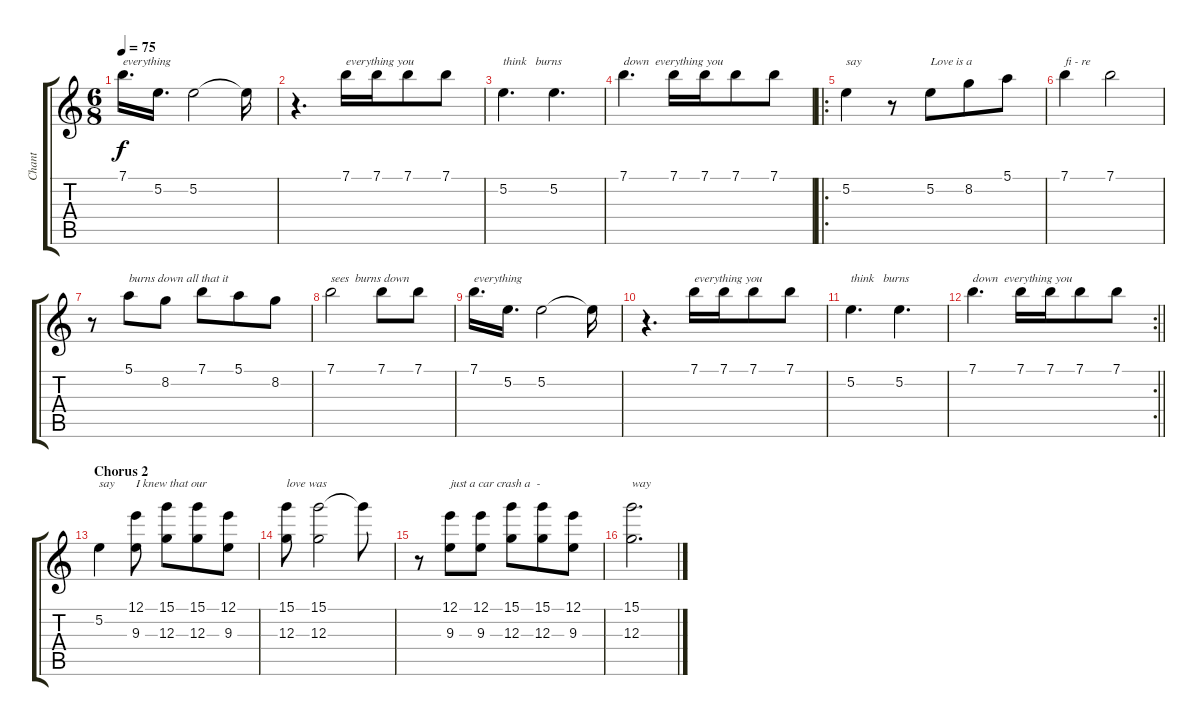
\track ("Chant" "Chant") {instrument electricguitarjazz}
\staff {score tabs}
\tuning (E4 B3 G3 D3 A2 E2) {hide}
\ts (6 8)
\tempo 75
\clef g2
\ks c
7.1.16{d txt "everything" dy f} 5.2.16{d} 5.2.2 5.2{t}.16 |
r.4{d} 7.1.16{txt "everything you "} 7.1.16 7.1.8 7.1.8 |
5.2.4{d txt "think   burns"} 5.2.4{d} |
7.1.4{d txt "down  everything you"} 7.1.16 7.1.16 7.1.8 7.1.8 |
\ro
5.2.4{txt "say"} r.8 5.2.8{txt "Love is a"} 8.2.8 5.1.8 |
7.1.4{txt "fi - re"} 7.1.2 |
r.8 5.1.8{txt "burns down all that it"} 8.2.8 7.1.8 5.1.8 8.2.8 |
7.1.2{txt "sees  burns down"} 7.1.8 7.1.8 |
7.1.16{d txt "everything"} 5.2.16{d} 5.2.2 5.2{t}.16 |
r.4{d} 7.1.16{txt "everything you "} 7.1.16 7.1.8 7.1.8 |
5.2.4{d txt "think   burns"} 5.2.4{d} |
\rc 2
\barLineRight lightlight
7.1.4{d txt "down  everything you"} 7.1.16 7.1.16 7.1.8 7.1.8 |
\section ("" "Chorus 2")
5.2.4{txt "say"} (12.1 9.3).8{txt "I knew that our"} (15.1 12.3).8 (15.1 12.3).8 (12.1 9.3).8 |
(15.1 12.3).8{txt "love was"} (15.1 12.3).2 15.1{t}.8 |
r.8 (12.1 9.3).8{txt "just a car crash a  -"} (12.1 9.3).8 (15.1 12.3).8 (15.1 12.3).8 (12.1 9.3).8 |
(15.1 12.3).2{d txt "way"}
